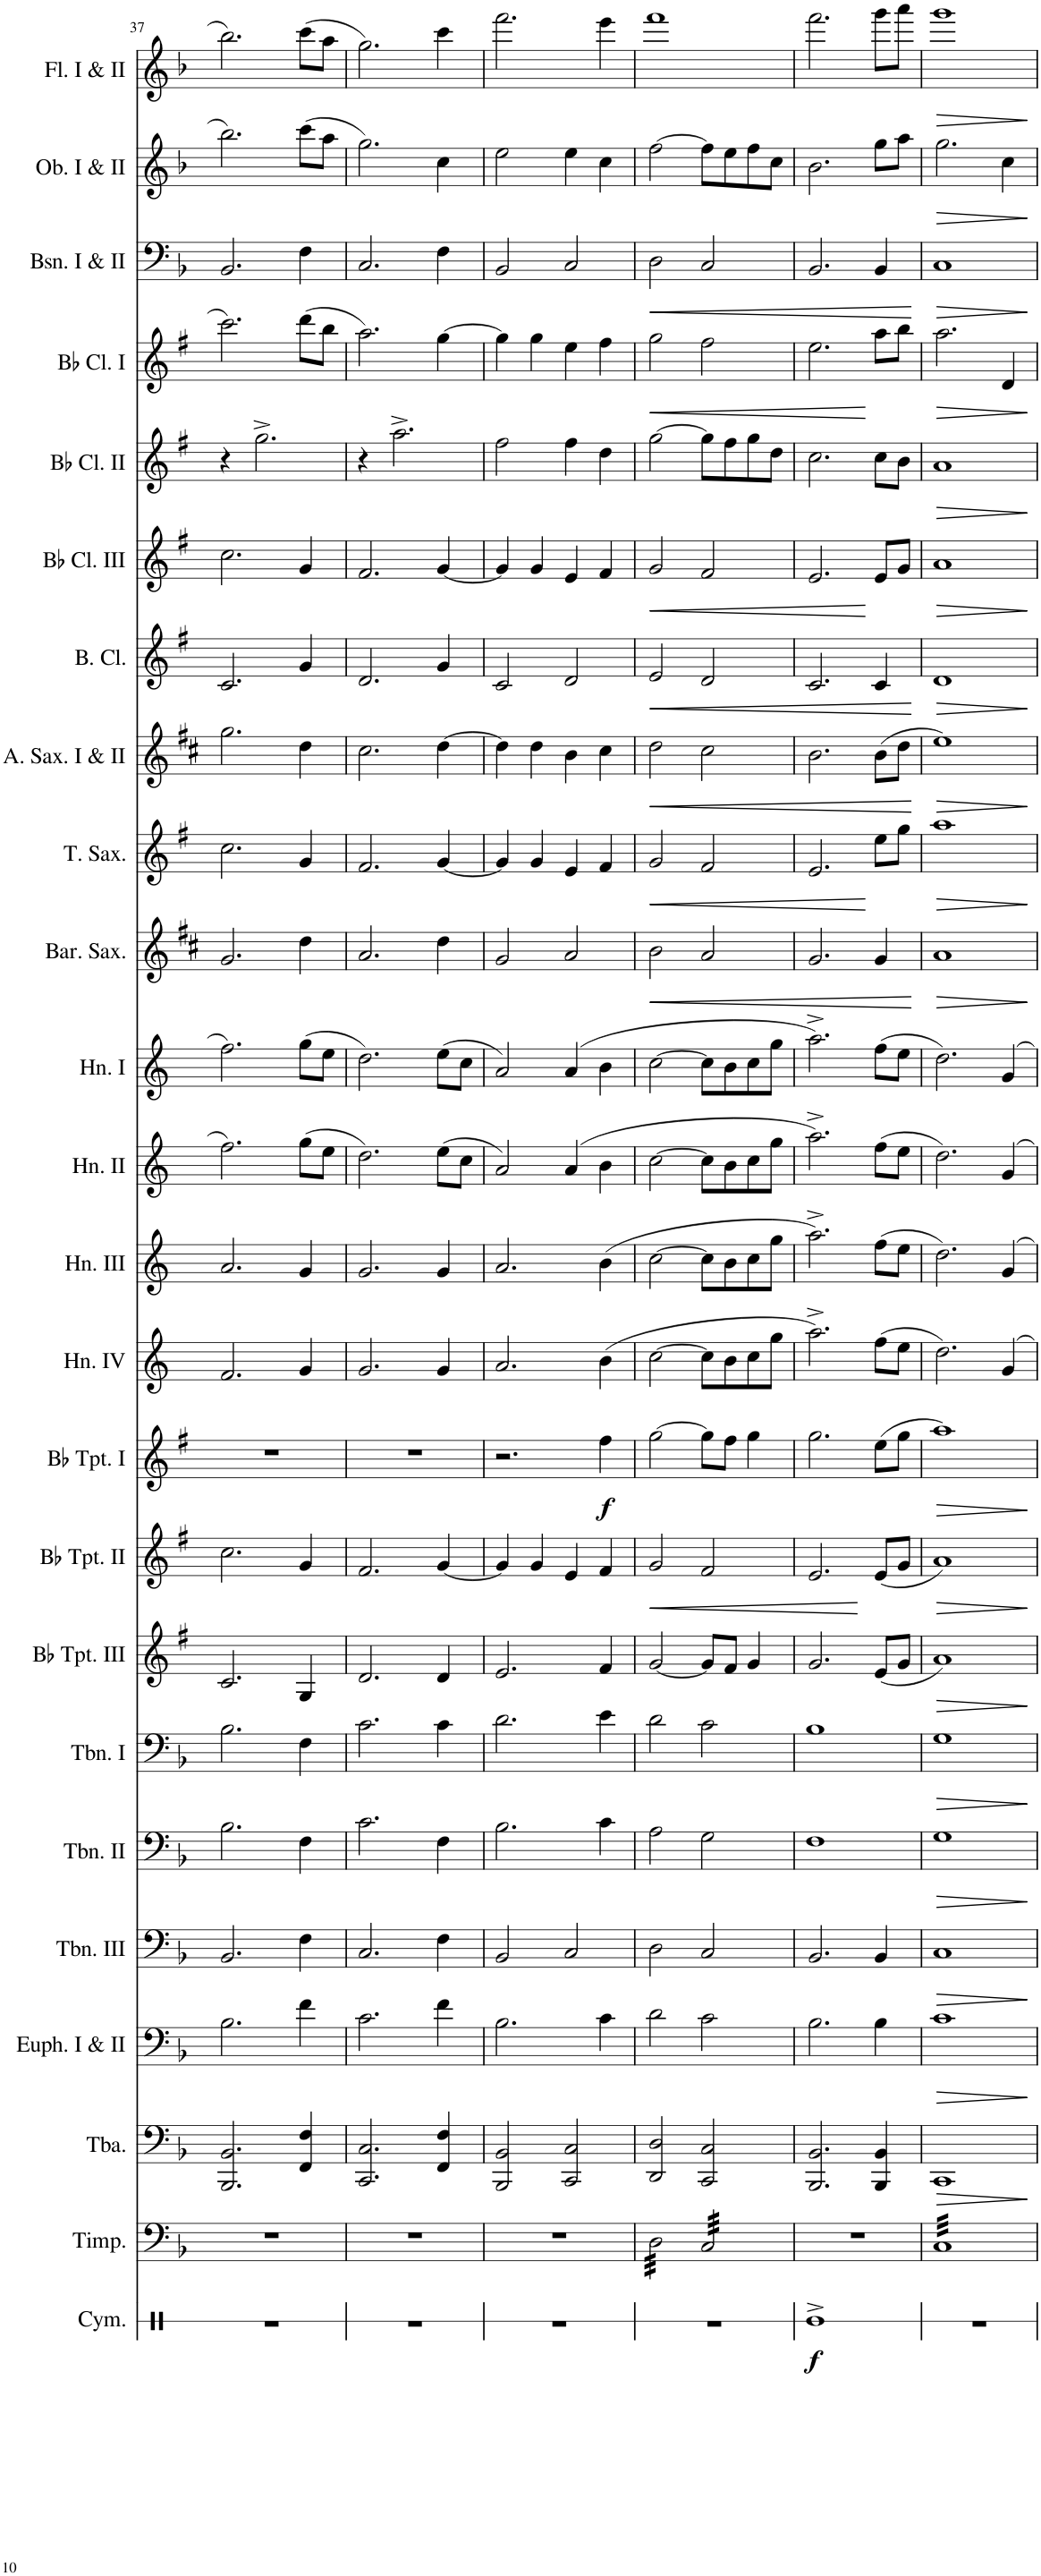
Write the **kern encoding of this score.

**kern	**dynam	**kern	**kern	**dynam	**kern	**dynam	**kern	**dynam	**kern	**dynam	**kern	**dynam	**kern	**dynam	**kern	**dynam	**kern	**dynam	**kern	**kern	**kern	**kern	**kern	**dynam	**kern	**dynam	**kern	**dynam	**kern	**dynam	**kern	**dynam	**kern	**dynam	**kern	**dynam	**kern	**dynam	**kern	**dynam	**kern	**dynam
*part24	*part24	*part23	*part22	*part22	*part21	*part21	*part20	*part20	*part19	*part19	*part18	*part18	*part17	*part17	*part16	*part16	*part15	*part15	*part14	*part13	*part12	*part11	*part10	*part10	*part9	*part9	*part8	*part8	*part7	*part7	*part6	*part6	*part5	*part5	*part4	*part4	*part3	*part3	*part2	*part2	*part1	*part1
*staff24	*staff24	*staff23	*staff22	*staff22	*staff21	*staff21	*staff20	*staff20	*staff19	*staff19	*staff18	*staff18	*staff17	*staff17	*staff16	*staff16	*staff15	*staff15	*staff14	*staff13	*staff12	*staff11	*staff10	*staff10	*staff9	*staff9	*staff8	*staff8	*staff7	*staff7	*staff6	*staff6	*staff5	*staff5	*staff4	*staff4	*staff3	*staff3	*staff2	*staff2	*staff1	*staff1
*I"Cymbal	*	*I"Timpani	*I"Tuba	*	*I"Euphonium I &amp; II	*	*I"Trombone III	*	*I"Trombone II	*	*I"Trombone I	*	*I"Bb Trumpet III	*	*I"Bb Trumpet II	*	*I"Bb Trumpet I	*	*I"Horn IV	*I"Horn III	*I"Horn II	*I"Horn I	*I"Baritone Saxophone	*	*I"Tenor Saxophone	*	*I"Alto Saxophone I &amp; II	*	*I"Bass Clarinet	*	*I"Bb Clarinet III	*	*I"Bb Clarinet II	*	*I"Bb Clarinet I	*	*I"Bassoon I &amp; II	*	*I"Oboe I &amp; II	*	*I"Flute I &amp; II	*
*I'Cym.	*	*I'Timp.	*I'Tba.	*	*I'Euph. I &amp; II	*	*I'Tbn. III	*	*I'Tbn. II	*	*I'Tbn. I	*	*I'Bb Tpt. III	*	*I'Bb Tpt. II	*	*I'Bb Tpt. I	*	*I'Hn. IV	*I'Hn. III	*I'Hn. II	*I'Hn. I	*I'Bar. Sax.	*	*I'T. Sax.	*	*I'A. Sax. I &amp; II	*	*I'B. Cl.	*	*I'Bb Cl. III	*	*I'Bb Cl. II	*	*I'Bb Cl. I	*	*I'Bsn. I &amp; II	*	*I'Ob. I &amp; II	*	*I'Fl. I &amp; II	*
!!LO:PB:g=z
*clefX	*	*clefF4	*clefF4	*	*clefF4	*	*clefF4	*	*clefF4	*	*clefF4	*	*clefG2	*	*clefG2	*	*clefG2	*	*clefG2	*clefG2	*clefG2	*clefG2	*clefG2	*	*clefG2	*	*clefG2	*	*clefG2	*	*clefG2	*	*clefG2	*	*clefG2	*	*clefF4	*	*clefG2	*	*clefG2	*
*	*	*	*	*	*	*	*	*	*	*	*	*	*Trd1c2	*	*Trd1c2	*	*Trd1c2	*	*Trd4c7	*Trd4c7	*Trd4c7	*Trd4c7	*Trd12c21	*	*Trd8c14	*	*Trd5c9	*	*Trd8c14	*	*Trd1c2	*	*Trd1c2	*	*Trd1c2	*	*	*	*	*	*	*
*k[]	*	*k[b-]	*k[b-]	*	*k[b-]	*	*k[b-]	*	*k[b-]	*	*k[b-]	*	*k[f#]	*	*k[f#]	*	*k[f#]	*	*k[]	*k[]	*k[]	*k[]	*k[f#c#]	*	*k[f#]	*	*k[f#c#]	*	*k[f#]	*	*k[f#]	*	*k[f#]	*	*k[f#]	*	*k[b-]	*	*k[b-]	*	*k[b-]	*
*M4/4	*	*M4/4	*M4/4	*	*M4/4	*	*M4/4	*	*M4/4	*	*M4/4	*	*M4/4	*	*M4/4	*	*M4/4	*	*M4/4	*M4/4	*M4/4	*M4/4	*M4/4	*	*M4/4	*	*M4/4	*	*M4/4	*	*M4/4	*	*M4/4	*	*M4/4	*	*M4/4	*	*M4/4	*	*M4/4	*
=37	=37	=37	=37	=37	=37	=37	=37	=37	=37	=37	=37	=37	=37	=37	=37	=37	=37	=37	=37	=37	=37	=37	=37	=37	=37	=37	=37	=37	=37	=37	=37	=37	=37	=37	=37	=37	=37	=37	=37	=37	=37	=37
1r	.	1r	2.BBB-/ 2.BB-/	.	2.B-\	.	2.BB-/	.	2.B-\	.	2.B-\	.	2.c/	.	2.cc\	.	1r	.	2.f/	2.a/	2.ff\	2.ff\	2.g/	.	2.cc\	.	2.gg\	.	2.c/	.	2.cc\	.	4r	.	2.ccc\	.	2.BB-/	.	2.bb-\	.	2.bb-\	.
.	.	.	.	.	.	.	.	.	.	.	.	.	.	.	.	.	.	.	.	.	.	.	.	.	.	.	.	.	.	.	.	.	2.gg^\	.	.	.	.	.	.	.	.	.
.	.	.	4FF/ 4F/	.	4f\	.	4F\	.	4F\	.	4F\	.	4G/	.	4g/	.	.	.	4g/	4g/	(8gg\L	(8gg\L	4dd\	.	4g/	.	4dd\	.	4g/	.	4g/	.	.	.	(8ddd\L	.	4F\	.	(8ccc\L	.	(8ccc\L	.
.	.	.	.	.	.	.	.	.	.	.	.	.	.	.	.	.	.	.	.	.	8ee\J	8ee\J	.	.	.	.	.	.	.	.	.	.	.	.	8bb\J	.	.	.	8aa\J	.	8aa\J	.
=38	=38	=38	=38	=38	=38	=38	=38	=38	=38	=38	=38	=38	=38	=38	=38	=38	=38	=38	=38	=38	=38	=38	=38	=38	=38	=38	=38	=38	=38	=38	=38	=38	=38	=38	=38	=38	=38	=38	=38	=38	=38	=38
1r	.	1r	2.CC/ 2.C/	.	2.c\	.	2.C/	.	2.c\	.	2.c\	.	2.d/	.	2.f#/	.	1r	.	2.g/	2.g/	2.dd\)	2.dd\)	2.a/	.	2.f#/	.	2.cc#\	.	2.d/	.	2.f#/	.	4r	.	2.aa\)	.	2.C/	.	2.gg\)	.	2.gg\)	.
.	.	.	.	.	.	.	.	.	.	.	.	.	.	.	.	.	.	.	.	.	.	.	.	.	.	.	.	.	.	.	.	.	2.aa^\	.	.	.	.	.	.	.	.	.
.	.	.	4FF/ 4F/	.	4f\	.	4F\	.	4F\	.	4c\	.	4d/	.	[4g/	.	.	.	4g/	4g/	(8ee\L	(8ee\L	4dd\	.	[4g/	.	[4dd\	.	4g/	.	[4g/	.	.	.	[4gg\	.	4F\	.	4cc\	.	4ccc\	.
.	.	.	.	.	.	.	.	.	.	.	.	.	.	.	.	.	.	.	.	.	8cc\J	8cc\J	.	.	.	.	.	.	.	.	.	.	.	.	.	.	.	.	.	.	.	.
=39	=39	=39	=39	=39	=39	=39	=39	=39	=39	=39	=39	=39	=39	=39	=39	=39	=39	=39	=39	=39	=39	=39	=39	=39	=39	=39	=39	=39	=39	=39	=39	=39	=39	=39	=39	=39	=39	=39	=39	=39	=39	=39
1r	.	1r	2BBB-/ 2BB-/	.	2.B-\	.	2BB-/	.	2.B-\	.	2.d\	.	2.e/	.	4g/]	.	2.r	.	2.a/	2.a/	2a/)	2a/)	2g/	.	4g/]	.	4dd\]	.	2c/	.	4g/]	.	2ff#\	.	4gg\]	.	2BB-/	.	2ee\	.	2.fff\	.
.	.	.	.	.	.	.	.	.	.	.	.	.	.	.	4g/	.	.	.	.	.	.	.	.	.	4g/	.	4dd\	.	.	.	4g/	.	.	.	4gg\	.	.	.	.	.	.	.
.	.	.	2CC/ 2C/	.	.	.	2C/	.	.	.	.	.	.	.	4e/	.	.	.	.	.	(4a/	(4a/	2a/	.	4e/	.	4b\	.	2d/	.	4e/	.	4ff#\	.	4ee\	.	2C/	.	4ee\	.	.	.
!	!	!	!	!	!	!	!	!	!	!	!	!	!	!	!	!	!	!LO:DY:b	!	!	!	!	!	!	!	!	!	!	!	!	!	!	!	!	!	!	!	!	!	!	!	!
.	.	.	.	.	4c\	.	.	.	4c\	.	4e\	.	4f#/	.	4f#/	.	4ff#\	f	(4b\	(4b\	4b\	4b\	.	.	4f#/	.	4cc#\	.	.	.	4f#/	.	4dd\	.	4ff#\	.	.	.	4cc\	.	4eee\	.
=40	=40	=40	=40	=40	=40	=40	=40	=40	=40	=40	=40	=40	=40	=40	=40	=40	=40	=40	=40	=40	=40	=40	=40	=40	=40	=40	=40	=40	=40	=40	=40	=40	=40	=40	=40	=40	=40	=40	=40	=40	=40	=40
!	!	!	!	!	!	!	!	!	!	!	!	!	!	!	!	!LO:HP:b	!	!	!	!	!	!	!	!LO:HP:b	!	!LO:HP:b	!	!LO:HP:b	!	!LO:HP:b	!	!LO:HP:b	!	!	!	!LO:HP:b	!	!LO:HP:b	!	!	!	!
*	*	*tremolo	*	*	*	*	*	*	*	*	*	*	*	*	*	*	*	*	*	*	*	*	*	*	*	*	*	*	*	*	*	*	*	*	*	*	*	*	*	*	*	*
1r	.	32D\LLL	2DD/ 2D/	.	2d\	.	2D\	.	2A\	.	2d\	.	[2g/	.	2g/	<	[2gg\	.	[2cc\	[2cc\	[2cc\	[2cc\	2b\	<	2g/	<	2dd\	<	2e/	<	2g/	<	[2gg\	.	2gg\	<	2D\	<	[2ff\	.	1fff	.
.	.	32D\	.	.	.	.	.	.	.	.	.	.	.	.	.	.	.	.	.	.	.	.	.	.	.	.	.	.	.	.	.	.	.	.	.	.	.	.	.	.	.	.
.	.	32D\	.	.	.	.	.	.	.	.	.	.	.	.	.	.	.	.	.	.	.	.	.	.	.	.	.	.	.	.	.	.	.	.	.	.	.	.	.	.	.	.
.	.	32D\	.	.	.	.	.	.	.	.	.	.	.	.	.	.	.	.	.	.	.	.	.	.	.	.	.	.	.	.	.	.	.	.	.	.	.	.	.	.	.	.
.	.	32D\	.	.	.	.	.	.	.	.	.	.	.	.	.	.	.	.	.	.	.	.	.	.	.	.	.	.	.	.	.	.	.	.	.	.	.	.	.	.	.	.
.	.	32D\	.	.	.	.	.	.	.	.	.	.	.	.	.	.	.	.	.	.	.	.	.	.	.	.	.	.	.	.	.	.	.	.	.	.	.	.	.	.	.	.
.	.	32D\	.	.	.	.	.	.	.	.	.	.	.	.	.	.	.	.	.	.	.	.	.	.	.	.	.	.	.	.	.	.	.	.	.	.	.	.	.	.	.	.
.	.	32D\	.	.	.	.	.	.	.	.	.	.	.	.	.	.	.	.	.	.	.	.	.	.	.	.	.	.	.	.	.	.	.	.	.	.	.	.	.	.	.	.
.	.	32D\	.	.	.	.	.	.	.	.	.	.	.	.	.	.	.	.	.	.	.	.	.	.	.	.	.	.	.	.	.	.	.	.	.	.	.	.	.	.	.	.
.	.	32D\	.	.	.	.	.	.	.	.	.	.	.	.	.	.	.	.	.	.	.	.	.	.	.	.	.	.	.	.	.	.	.	.	.	.	.	.	.	.	.	.
.	.	32D\	.	.	.	.	.	.	.	.	.	.	.	.	.	.	.	.	.	.	.	.	.	.	.	.	.	.	.	.	.	.	.	.	.	.	.	.	.	.	.	.
.	.	32D\	.	.	.	.	.	.	.	.	.	.	.	.	.	.	.	.	.	.	.	.	.	.	.	.	.	.	.	.	.	.	.	.	.	.	.	.	.	.	.	.
.	.	32D\	.	.	.	.	.	.	.	.	.	.	.	.	.	.	.	.	.	.	.	.	.	.	.	.	.	.	.	.	.	.	.	.	.	.	.	.	.	.	.	.
.	.	32D\	.	.	.	.	.	.	.	.	.	.	.	.	.	.	.	.	.	.	.	.	.	.	.	.	.	.	.	.	.	.	.	.	.	.	.	.	.	.	.	.
.	.	32D\	.	.	.	.	.	.	.	.	.	.	.	.	.	.	.	.	.	.	.	.	.	.	.	.	.	.	.	.	.	.	.	.	.	.	.	.	.	.	.	.
.	.	32D\JJJ	.	.	.	.	.	.	.	.	.	.	.	.	.	.	.	.	.	.	.	.	.	.	.	.	.	.	.	.	.	.	.	.	.	.	.	.	.	.	.	.
.	.	32C/LLL	2CC/ 2C/	.	2c\	.	2C/	.	2G\	.	2c\	.	8g/L]	.	2f#/	.	8gg\L]	.	8cc\L]	8cc\L]	8cc\L]	8cc\L]	2a/	.	2f#/	.	2cc#\	.	2d/	.	2f#/	.	8gg\L]	.	2ff#\	.	2C/	.	8ff\L]	.	.	.
.	.	32C/	.	.	.	.	.	.	.	.	.	.	.	.	.	.	.	.	.	.	.	.	.	.	.	.	.	.	.	.	.	.	.	.	.	.	.	.	.	.	.	.
.	.	32C/	.	.	.	.	.	.	.	.	.	.	.	.	.	.	.	.	.	.	.	.	.	.	.	.	.	.	.	.	.	.	.	.	.	.	.	.	.	.	.	.
.	.	32C/	.	.	.	.	.	.	.	.	.	.	.	.	.	.	.	.	.	.	.	.	.	.	.	.	.	.	.	.	.	.	.	.	.	.	.	.	.	.	.	.
.	.	32C/	.	.	.	.	.	.	.	.	.	.	8f#/J	.	.	.	8ff#\J	.	8b\	8b\	8b\	8b\	.	.	.	.	.	.	.	.	.	.	8ff#\	.	.	.	.	.	8ee\	.	.	.
.	.	32C/	.	.	.	.	.	.	.	.	.	.	.	.	.	.	.	.	.	.	.	.	.	.	.	.	.	.	.	.	.	.	.	.	.	.	.	.	.	.	.	.
.	.	32C/	.	.	.	.	.	.	.	.	.	.	.	.	.	.	.	.	.	.	.	.	.	.	.	.	.	.	.	.	.	.	.	.	.	.	.	.	.	.	.	.
.	.	32C/	.	.	.	.	.	.	.	.	.	.	.	.	.	.	.	.	.	.	.	.	.	.	.	.	.	.	.	.	.	.	.	.	.	.	.	.	.	.	.	.
.	.	32C/	.	.	.	.	.	.	.	.	.	.	4g/	.	.	.	4gg\	.	8cc\	8cc\	8cc\	8cc\	.	.	.	.	.	.	.	.	.	.	8gg\	.	.	.	.	.	8ff\	.	.	.
.	.	32C/	.	.	.	.	.	.	.	.	.	.	.	.	.	.	.	.	.	.	.	.	.	.	.	.	.	.	.	.	.	.	.	.	.	.	.	.	.	.	.	.
.	.	32C/	.	.	.	.	.	.	.	.	.	.	.	.	.	.	.	.	.	.	.	.	.	.	.	.	.	.	.	.	.	.	.	.	.	.	.	.	.	.	.	.
.	.	32C/	.	.	.	.	.	.	.	.	.	.	.	.	.	.	.	.	.	.	.	.	.	.	.	.	.	.	.	.	.	.	.	.	.	.	.	.	.	.	.	.
.	.	32C/	.	.	.	.	.	.	.	.	.	.	.	.	.	.	.	.	8gg\J	8gg\J	8gg\J	8gg\J	.	.	.	.	.	.	.	.	.	.	8dd\J	.	.	.	.	.	8cc\J	.	.	.
.	.	32C/	.	.	.	.	.	.	.	.	.	.	.	.	.	.	.	.	.	.	.	.	.	.	.	.	.	.	.	.	.	.	.	.	.	.	.	.	.	.	.	.
.	.	32C/	.	.	.	.	.	.	.	.	.	.	.	.	.	.	.	.	.	.	.	.	.	.	.	.	.	.	.	.	.	.	.	.	.	.	.	.	.	.	.	.
.	.	32C/JJJ	.	.	.	.	.	.	.	.	.	.	.	.	.	.	.	.	.	.	.	.	.	.	.	.	.	.	.	.	.	.	.	.	.	.	.	.	.	.	.	.
=41	=41	=41	=41	=41	=41	=41	=41	=41	=41	=41	=41	=41	=41	=41	=41	=41	=41	=41	=41	=41	=41	=41	=41	=41	=41	=41	=41	=41	=41	=41	=41	=41	=41	=41	=41	=41	=41	=41	=41	=41	=41	=41
!	!LO:DY:b	!	!	!	!	!	!	!	!	!	!	!	!	!	!	!	!	!	!	!	!	!	!	!	!	!	!	!	!	!	!	!	!	!	!	!	!	!	!	!	!	!
1Re^	f	1r	2.BBB-/ 2.BB-/	.	2.B-\	.	2.BB-/	.	1F	.	1B-	.	2.g/	.	2.e/	.	2.gg\	.	2.aa^\)	2.aa^\)	2.aa^\)	2.aa^\)	2.g/	.	2.e/	.	2.b\	.	2.c/	.	2.e/	.	2.cc\	.	2.ee\	.	2.BB-/	.	2.b-\	.	2.fff\	.
.	.	.	4BBB-/ 4BB-/	.	4B-\	.	4BB-/	.	.	.	.	.	(8e/L	.	(8e/L	.	(8ee\L	.	(8ff\L	(8ff\L	(8ff\L	(8ff\L	4g/	.	8ee\L	[	(8b\L	.	4c/	.	8e/L	[	8cc\L	.	8aa\L	[	4BB-/	.	8gg\L	.	8ggg\L	.
.	.	.	.	.	.	.	.	.	.	.	.	.	8g/J	.	8g/J	.	8gg\J	.	8ee\J	8ee\J	8ee\J	8ee\J	.	.	8gg\J	.	8dd\J	.	.	.	8g/J	.	8b\J	.	8bb\J	.	.	.	8aa\J	.	8aaa\J	.
.	.	.	.	.	.	.	.	.	.	.	.	.	.	.	.	[	.	.	.	.	.	.	.	[	.	.	.	[	.	[	.	.	.	.	.	.	.	[	.	.	.	.
=42	=42	=42	=42	=42	=42	=42	=42	=42	=42	=42	=42	=42	=42	=42	=42	=42	=42	=42	=42	=42	=42	=42	=42	=42	=42	=42	=42	=42	=42	=42	=42	=42	=42	=42	=42	=42	=42	=42	=42	=42	=42	=42
!	!	!	!	!LO:HP:b	!	!LO:HP:b	!	!LO:HP:b	!	!LO:HP:b	!	!LO:HP:b	!	!LO:HP:b	!	!LO:HP:b	!	!LO:HP:b	!	!	!	!	!	!LO:HP:b	!	!LO:HP:b	!	!LO:HP:b	!	!LO:HP:b	!	!LO:HP:b	!	!LO:HP:b	!	!LO:HP:b	!	!LO:HP:b	!	!LO:HP:b	!	!LO:HP:b
1r	.	32CLLL	1CC	>	1c	>	1C	>	1G	>	1G	>	1a)	>	1a)	>	1aa)	>	2.dd\)	2.dd\)	2.dd\)	2.dd\)	1a	>	1aa	>	1ee)	>	1d	>	1a	>	1a	>	2.aa\	>	1C	>	2.gg\	>	1ggg	>
.	.	32C	.	.	.	.	.	.	.	.	.	.	.	.	.	.	.	.	.	.	.	.	.	.	.	.	.	.	.	.	.	.	.	.	.	.	.	.	.	.	.	.
.	.	32C	.	.	.	.	.	.	.	.	.	.	.	.	.	.	.	.	.	.	.	.	.	.	.	.	.	.	.	.	.	.	.	.	.	.	.	.	.	.	.	.
.	.	32C	.	.	.	.	.	.	.	.	.	.	.	.	.	.	.	.	.	.	.	.	.	.	.	.	.	.	.	.	.	.	.	.	.	.	.	.	.	.	.	.
.	.	32C	.	.	.	.	.	.	.	.	.	.	.	.	.	.	.	.	.	.	.	.	.	.	.	.	.	.	.	.	.	.	.	.	.	.	.	.	.	.	.	.
.	.	32C	.	.	.	.	.	.	.	.	.	.	.	.	.	.	.	.	.	.	.	.	.	.	.	.	.	.	.	.	.	.	.	.	.	.	.	.	.	.	.	.
.	.	32C	.	.	.	.	.	.	.	.	.	.	.	.	.	.	.	.	.	.	.	.	.	.	.	.	.	.	.	.	.	.	.	.	.	.	.	.	.	.	.	.
.	.	32C	.	.	.	.	.	.	.	.	.	.	.	.	.	.	.	.	.	.	.	.	.	.	.	.	.	.	.	.	.	.	.	.	.	.	.	.	.	.	.	.
.	.	32C	.	.	.	.	.	.	.	.	.	.	.	.	.	.	.	.	.	.	.	.	.	.	.	.	.	.	.	.	.	.	.	.	.	.	.	.	.	.	.	.
.	.	32C	.	.	.	.	.	.	.	.	.	.	.	.	.	.	.	.	.	.	.	.	.	.	.	.	.	.	.	.	.	.	.	.	.	.	.	.	.	.	.	.
.	.	32C	.	.	.	.	.	.	.	.	.	.	.	.	.	.	.	.	.	.	.	.	.	.	.	.	.	.	.	.	.	.	.	.	.	.	.	.	.	.	.	.
.	.	32C	.	.	.	.	.	.	.	.	.	.	.	.	.	.	.	.	.	.	.	.	.	.	.	.	.	.	.	.	.	.	.	.	.	.	.	.	.	.	.	.
.	.	32C	.	.	.	.	.	.	.	.	.	.	.	.	.	.	.	.	.	.	.	.	.	.	.	.	.	.	.	.	.	.	.	.	.	.	.	.	.	.	.	.
.	.	32C	.	.	.	.	.	.	.	.	.	.	.	.	.	.	.	.	.	.	.	.	.	.	.	.	.	.	.	.	.	.	.	.	.	.	.	.	.	.	.	.
.	.	32C	.	.	.	.	.	.	.	.	.	.	.	.	.	.	.	.	.	.	.	.	.	.	.	.	.	.	.	.	.	.	.	.	.	.	.	.	.	.	.	.
.	.	32C	.	.	.	.	.	.	.	.	.	.	.	.	.	.	.	.	.	.	.	.	.	.	.	.	.	.	.	.	.	.	.	.	.	.	.	.	.	.	.	.
.	.	32C	.	.	.	.	.	.	.	.	.	.	.	.	.	.	.	.	.	.	.	.	.	.	.	.	.	.	.	.	.	.	.	.	.	.	.	.	.	.	.	.
.	.	32C	.	.	.	.	.	.	.	.	.	.	.	.	.	.	.	.	.	.	.	.	.	.	.	.	.	.	.	.	.	.	.	.	.	.	.	.	.	.	.	.
.	.	32C	.	.	.	.	.	.	.	.	.	.	.	.	.	.	.	.	.	.	.	.	.	.	.	.	.	.	.	.	.	.	.	.	.	.	.	.	.	.	.	.
.	.	32C	.	.	.	.	.	.	.	.	.	.	.	.	.	.	.	.	.	.	.	.	.	.	.	.	.	.	.	.	.	.	.	.	.	.	.	.	.	.	.	.
.	.	32C	.	.	.	.	.	.	.	.	.	.	.	.	.	.	.	.	.	.	.	.	.	.	.	.	.	.	.	.	.	.	.	.	.	.	.	.	.	.	.	.
.	.	32C	.	.	.	.	.	.	.	.	.	.	.	.	.	.	.	.	.	.	.	.	.	.	.	.	.	.	.	.	.	.	.	.	.	.	.	.	.	.	.	.
.	.	32C	.	.	.	.	.	.	.	.	.	.	.	.	.	.	.	.	.	.	.	.	.	.	.	.	.	.	.	.	.	.	.	.	.	.	.	.	.	.	.	.
.	.	32C	.	.	.	.	.	.	.	.	.	.	.	.	.	.	.	.	.	.	.	.	.	.	.	.	.	.	.	.	.	.	.	.	.	.	.	.	.	.	.	.
.	.	32C	.	.	.	.	.	.	.	.	.	.	.	.	.	.	.	.	4g/	4g/	4g/	4g/	.	.	.	.	.	.	.	.	.	.	.	.	4d/	.	.	.	4cc\	.	.	.
.	.	32C	.	.	.	.	.	.	.	.	.	.	.	.	.	.	.	.	.	.	.	.	.	.	.	.	.	.	.	.	.	.	.	.	.	.	.	.	.	.	.	.
.	.	32C	.	.	.	.	.	.	.	.	.	.	.	.	.	.	.	.	.	.	.	.	.	.	.	.	.	.	.	.	.	.	.	.	.	.	.	.	.	.	.	.
.	.	32C	.	.	.	.	.	.	.	.	.	.	.	.	.	.	.	.	.	.	.	.	.	.	.	.	.	.	.	.	.	.	.	.	.	.	.	.	.	.	.	.
.	.	32C	.	.	.	.	.	.	.	.	.	.	.	.	.	.	.	.	.	.	.	.	.	.	.	.	.	.	.	.	.	.	.	.	.	.	.	.	.	.	.	.
.	.	32C	.	.	.	.	.	.	.	.	.	.	.	.	.	.	.	.	.	.	.	.	.	.	.	.	.	.	.	.	.	.	.	.	.	.	.	.	.	.	.	.
.	.	32C	.	.	.	.	.	.	.	.	.	.	.	.	.	.	.	.	.	.	.	.	.	.	.	.	.	.	.	.	.	.	.	.	.	.	.	.	.	.	.	.
.	.	32CJJJ	.	.	.	.	.	.	.	.	.	.	.	.	.	.	.	.	.	.	.	.	.	.	.	.	.	.	.	.	.	.	.	.	.	.	.	.	.	.	.	.
*	*	*Xtremolo	*	*	*	*	*	*	*	*	*	*	*	*	*	*	*	*	*	*	*	*	*	*	*	*	*	*	*	*	*	*	*	*	*	*	*	*	*	*	*	*
.	.	.	.	]	.	]	.	]	.	]	.	]	.	]	.	]	.	]	.	.	.	.	.	]	.	]	.	]	.	]	.	]	.	]	.	]	.	]	.	]	.	]
=	=	=	=	=	=	=	=	=	=	=	=	=	=	=	=	=	=	=	=	=	=	=	=	=	=	=	=	=	=	=	=	=	=	=	=	=	=	=	=	=	=	=
*-	*-	*-	*-	*-	*-	*-	*-	*-	*-	*-	*-	*-	*-	*-	*-	*-	*-	*-	*-	*-	*-	*-	*-	*-	*-	*-	*-	*-	*-	*-	*-	*-	*-	*-	*-	*-	*-	*-	*-	*-	*-	*-
